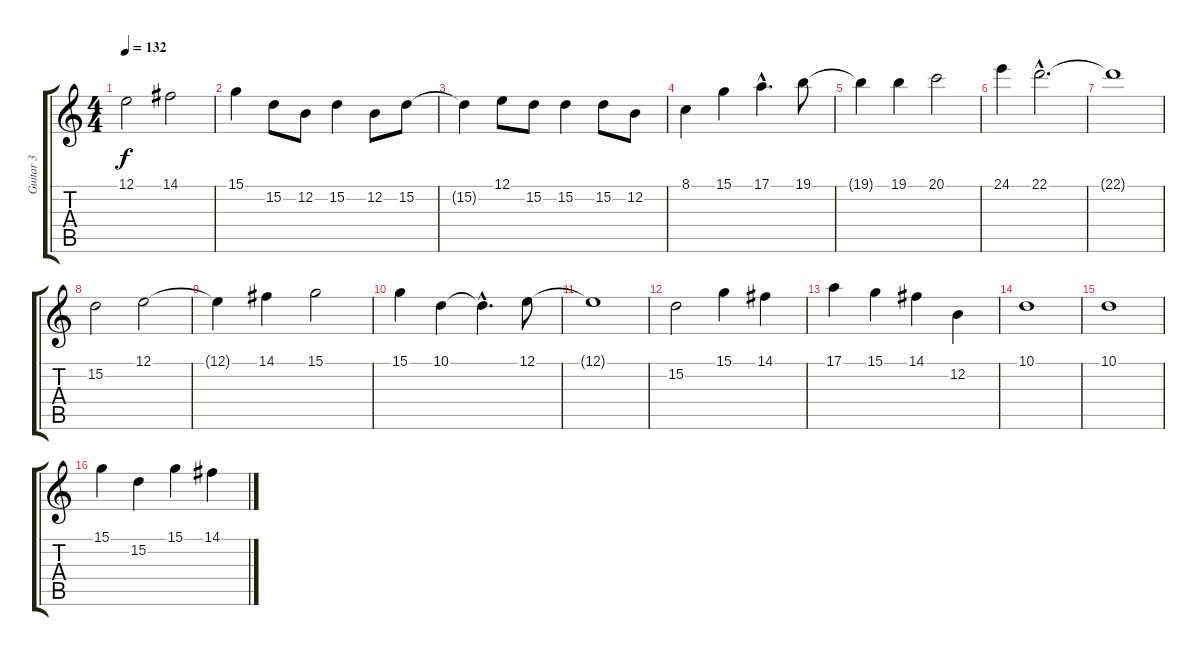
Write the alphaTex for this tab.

\track ("Guitar 3" "Guitar 3") {instrument stringensemble1}
\staff {score tabs}
\tuning (E4 B3 G3 D3 A2 E2) {hide}
\ts (4 4)
\tempo 132
\clef g2
\ks c
12.1{t}.2{dy f} 14.1.2 |
15.1.4 15.2.8 12.2.8 15.2.4 12.2.8 15.2.8 |
15.2{t}.4 12.1.8 15.2.8 15.2.4 15.2.8 12.2.8 |
8.1.4 15.1.4 17.1{hac}.4{d} 19.1.8 |
19.1{t}.4 19.1.4 20.1.2 |
24.1.4 22.1{hac}.2{d} |
22.1{t}.1 |
15.2.2 12.1.2 |
12.1{t}.4 14.1.4 15.1.2 |
15.1.4 10.1.4 10.1{hac t}.4{d} 12.1.8 |
12.1{t}.1 |
15.2.2 15.1.4 14.1.4 |
17.1.4 15.1.4 14.1.4 12.2.4 |
10.1.1 |
10.1.1 |
15.1.4 15.2.4 15.1.4 14.1.4
